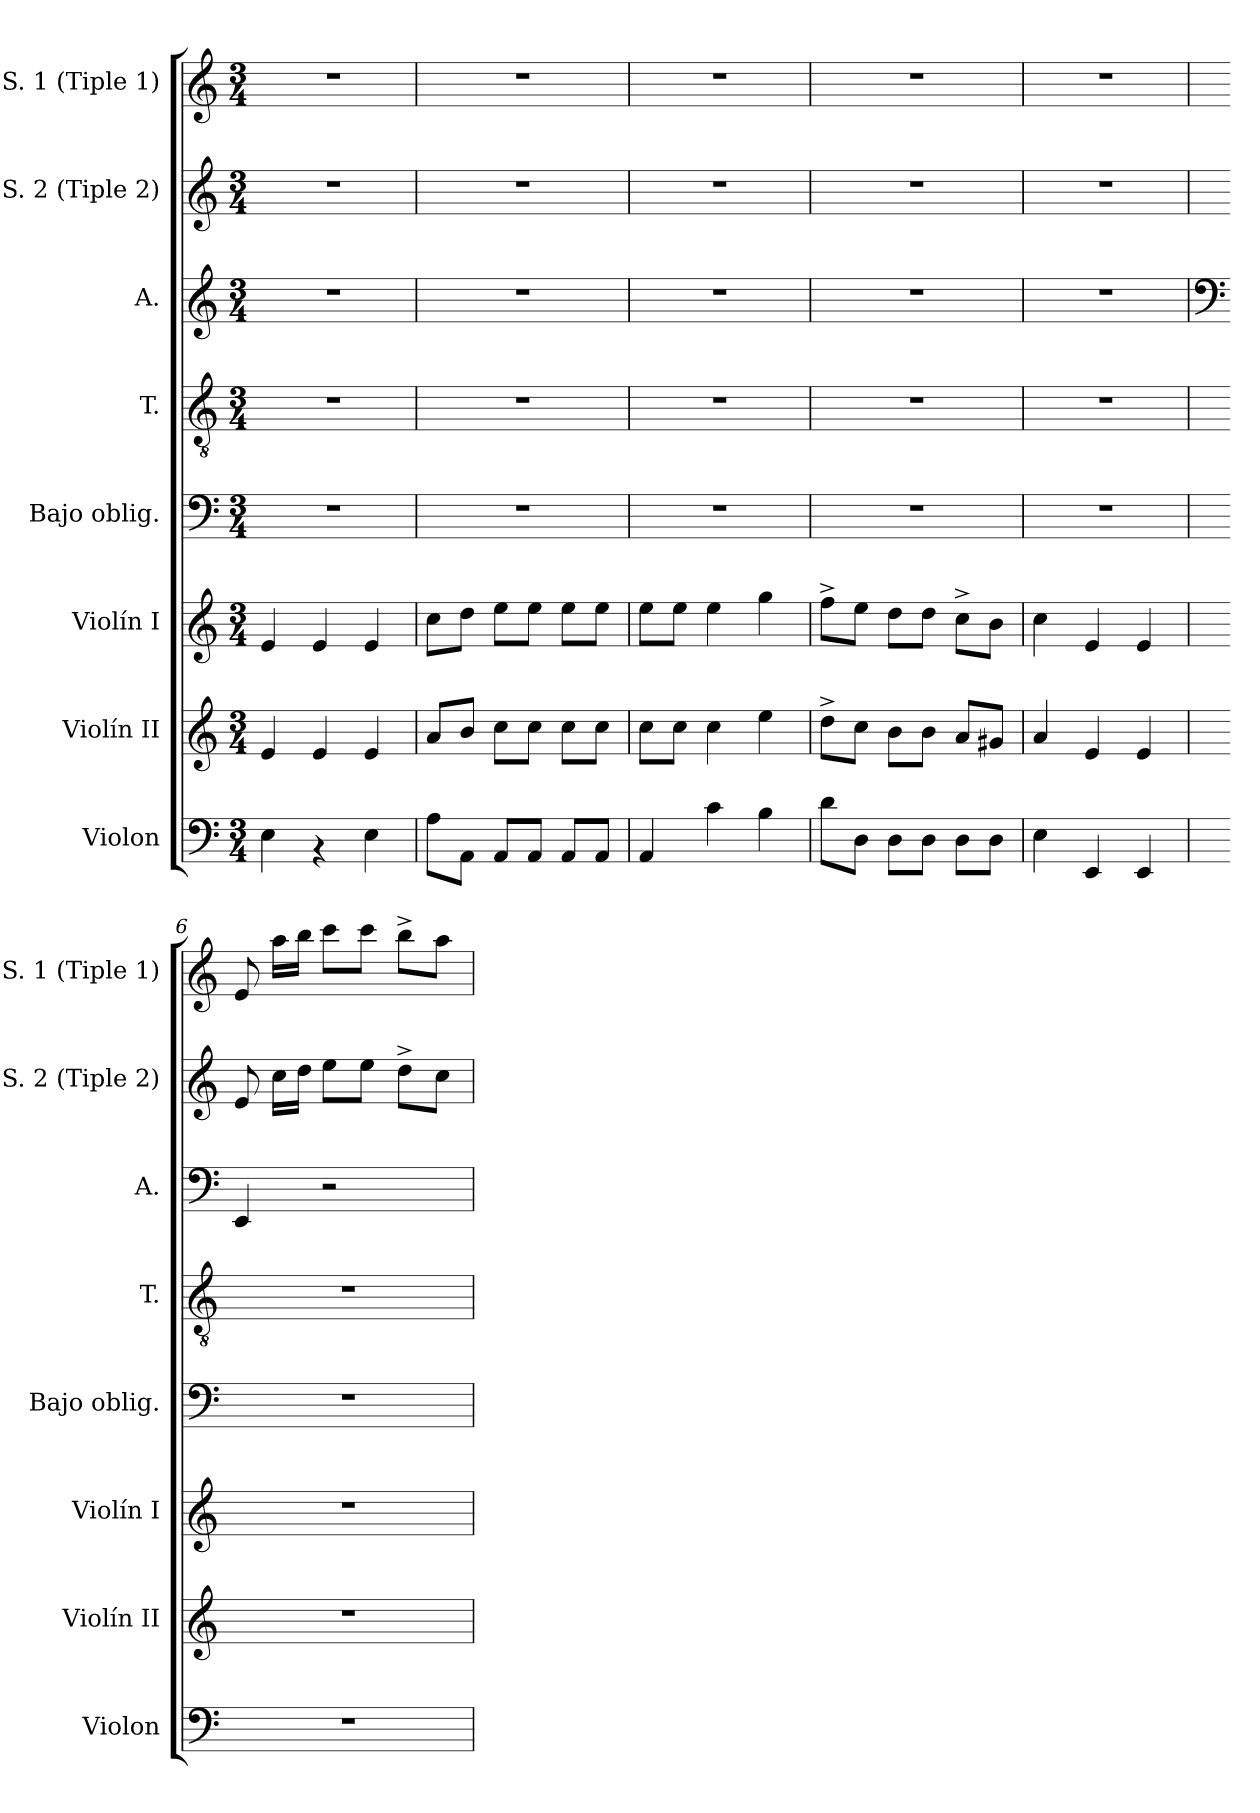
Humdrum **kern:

**kern	**kern	**kern	**kern	**kern	**kern	**kern	**kern
*part8	*part7	*part6	*part5	*part4	*part3	*part2	*part1
*staff8	*staff7	*staff6	*staff5	*staff4	*staff3	*staff2	*staff1
*I"Violon	*I"Violín II	*I"Violín I	*I"Bajo oblig.	*I"T.	*I"A.	*I"S. 2 (Tiple 2)	*I"S. 1 (Tiple 1)
*I'Violon	*I'Violín II	*I'Violín I	*I'Bajo oblig.	*I'T.	*I'A.	*I'S. 2 (Tiple 2)	*I'S. 1 (Tiple 1)
!!LO:PB:g=z
*clefF4	*clefG2	*clefG2	*clefF4	*clefGv2	*clefG2	*clefG2	*clefG2
*k[]	*k[]	*k[]	*k[]	*k[]	*k[]	*k[]	*k[]
*C:	*C:	*C:	*C:	*C:	*C:	*C:	*C:
*M3/4	*M3/4	*M3/4	*M3/4	*M3/4	*M3/4	*M3/4	*M3/4
=1	=1	=1	=1	=1	=1	=1	=1
4E\	4e/	4e/	2.r	2.r	2.r	2.r	2.r
4rAA	4e/	4e/	.	.	.	.	.
4E\	4e/	4e/	.	.	.	.	.
=2	=2	=2	=2	=2	=2	=2	=2
8A\L	8a/L	8cc\L	2.r	2.r	2.r	2.r	2.r
8AA\J	8b/J	8dd\J	.	.	.	.	.
8AA/L	8cc\L	8ee\L	.	.	.	.	.
8AA/J	8cc\J	8ee\J	.	.	.	.	.
8AA/L	8cc\L	8ee\L	.	.	.	.	.
8AA/J	8cc\J	8ee\J	.	.	.	.	.
=3	=3	=3	=3	=3	=3	=3	=3
4AA/	8cc\L	8ee\L	2.r	2.r	2.r	2.r	2.r
.	8cc\J	8ee\J	.	.	.	.	.
4c\	4cc\	4ee\	.	.	.	.	.
4B\	4ee\	4gg\	.	.	.	.	.
=4	=4	=4	=4	=4	=4	=4	=4
8d\L	8dd^>\L	8ff^>\L	2.r	2.r	2.r	2.r	2.r
8D\J	8cc\J	8ee\J	.	.	.	.	.
8D\L	8b\L	8dd\L	.	.	.	.	.
8D\J	8b\J	8dd\J	.	.	.	.	.
8D\L	8a/L	8cc^>\L	.	.	.	.	.
8D\J	8g#X/J	8b\J	.	.	.	.	.
=5	=5	=5	=5	=5	=5	=5	=5
4E\	4a/	4cc\	2.r	2.r	2.r	2.r	2.r
4EE/	4e/	4e/	.	.	.	.	.
4EE/	4e/	4e/	.	.	.	.	.
!!LO:LB:g=z
=6	=6	=6	=6	=6	=6	=6	=6
*	*	*	*	*	*clefF4	*	*
2.r	2.r	2.r	2.r	2.r	4EE/	8e/	8e/
.	.	.	.	.	.	16cc\LL	16aa\LL
.	.	.	.	.	.	16dd\JJ	16bb\JJ
.	.	.	.	.	2r	8ee\L	8ccc\L
.	.	.	.	.	.	8ee\J	8ccc\J
.	.	.	.	.	.	8dd^>\L	8bb^>\L
.	.	.	.	.	.	8cc\J	8aa\J
=	=	=	=	=	=	=	=
*-	*-	*-	*-	*-	*-	*-	*-
